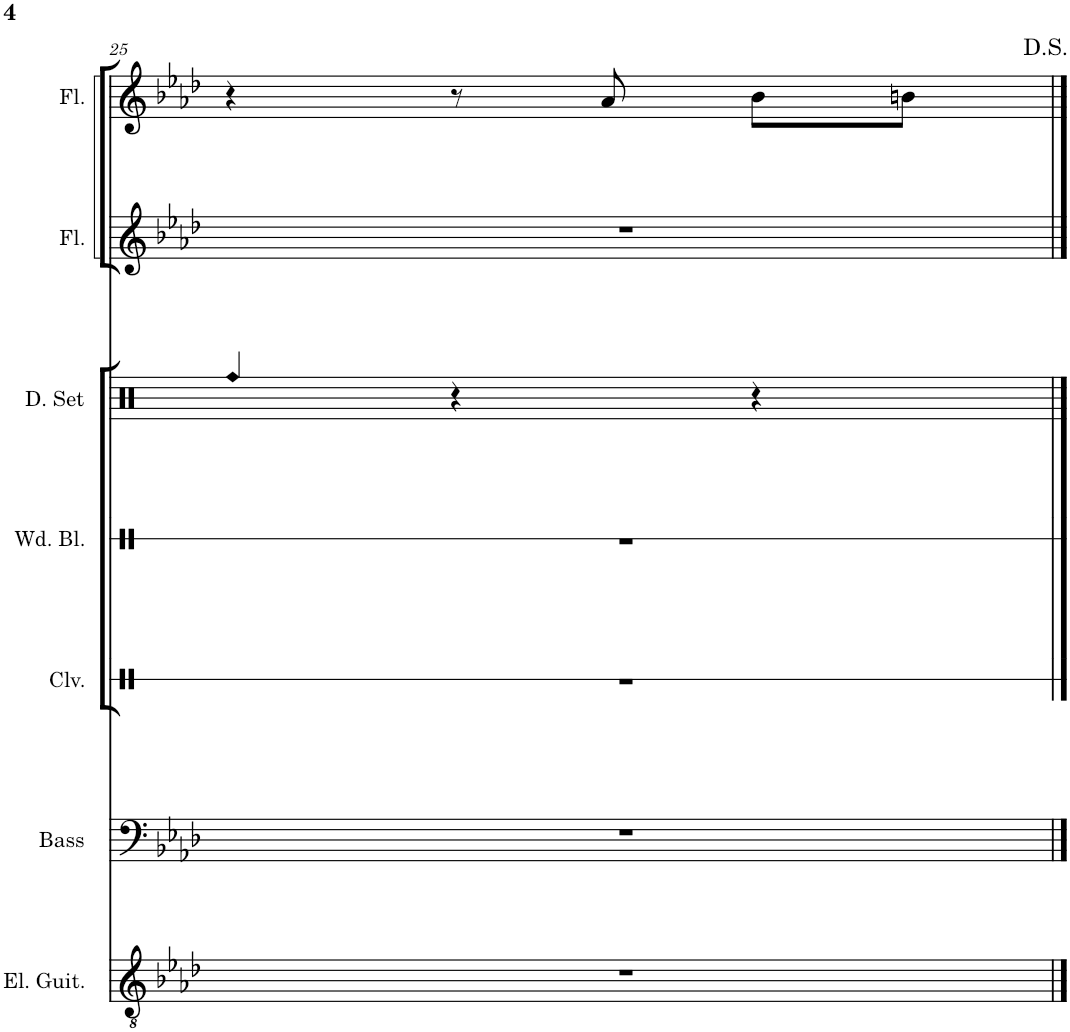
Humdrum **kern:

**kern	**kern	**kern	**kern	**kern	**kern	**kern
*part7	*part6	*part5	*part4	*part3	*part2	*part1
*staff7	*staff6	*staff5	*staff4	*staff3	*staff2	*staff1
*I"Electric Guitar	*I"Acoustic Bass	*I"Claves	*I"Wood Blocks	*I"Drumset	*I"Flute	*I"Flute
*I'El. Guit.	*I'Bass	*I'Clv.	*I'Wd. Bl.	*I'D. Set	*I'Fl.	*I'Fl.
!!LO:PB:g=z
*clefGv2	*clefF4	*clefX	*clefX	*clefX	*clefG2	*clefG2
*	*Trd7c12	*	*	*	*	*
*k[b-e-a-d-]	*k[b-e-a-d-]	*k[]	*k[]	*k[]	*k[b-e-a-d-]	*k[b-e-a-d-]
*M3/4	*M3/4	*M3/4	*M3/4	*M3/4	*M3/4	*M3/4
=25	=25	=25	=25	=25	=25	=25
!	!	!	!	!LO:N:head=diamond	!	!
2.r	2.r	2.r	2.r	4Rff/	2.r	4r
.	.	.	.	4r	.	8r
.	.	.	.	.	.	8a-/
.	.	.	.	4r	.	8b-\L
.	.	.	.	.	.	8bn\J
==	==	==	==	==	==	==
*-	*-	*-	*-	*-	*-	*-
